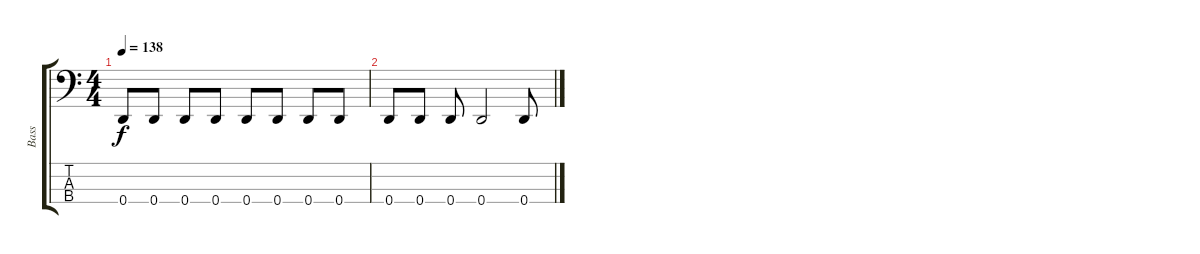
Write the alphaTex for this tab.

\track ("Bass" "Bass") {instrument electricbassfinger}
\staff {score tabs}
\tuning (G2 D2 A1 D1) {hide}
\ts (4 4)
\tempo 138
\clef f4
\ks c
0.4.8{dy f} 0.4.8 0.4.8 0.4.8 0.4.8 0.4.8 0.4.8 0.4.8 |
0.4.8 0.4.8 0.4.8 0.4.2 0.4.8
